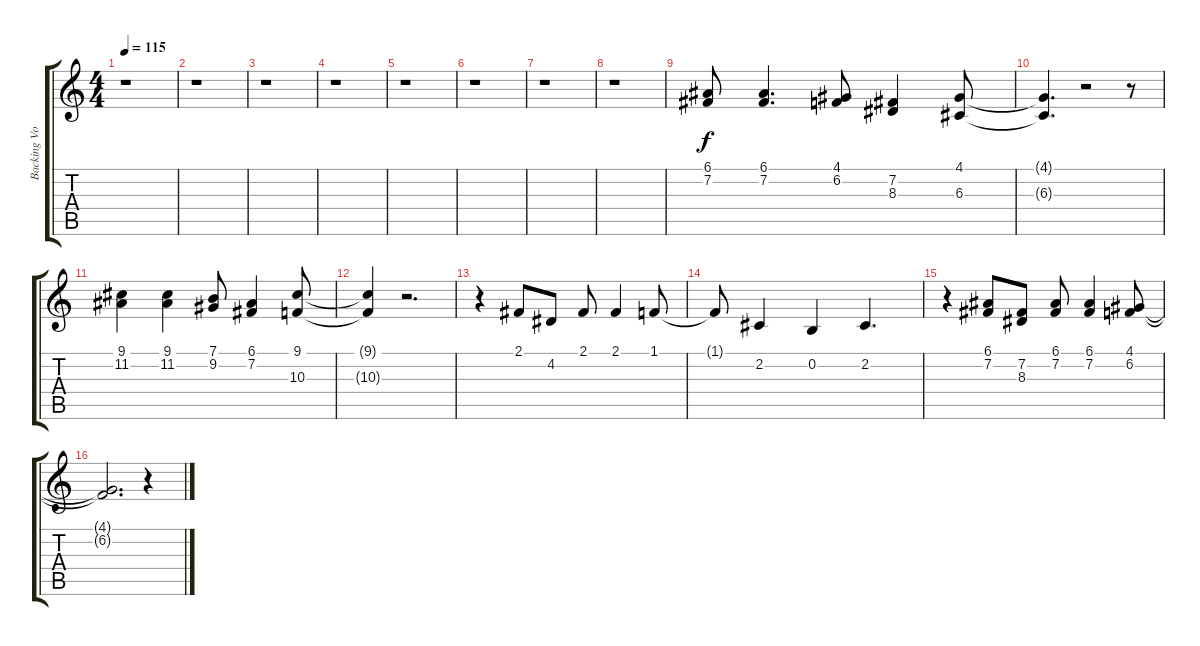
\track ("Backing Voice" "Backing Vo") {instrument oboe}
\staff {score tabs}
\tuning (E4 B3 G3 D3 A2 E2) {hide}
\ts (4 4)
\tempo 115
\clef g2
\ks c
r.1{dy f} |
r.1 |
r.1 |
r.1 |
r.1 |
r.1 |
r.1 |
r.1 |
(6.1 7.2).8 (6.1 7.2).4{d} (4.1 6.2).8 (7.2 8.3).4 (4.1 6.3).8 |
(4.1{t} 6.3{t}).4{d} r.2 r.8 |
(9.1 11.2).4 (9.1 11.2).4 (7.1 9.2).8 (6.1 7.2).4 (9.1 10.3).8 |
(9.1{t} 10.3{t}).4 r.2{d} |
r.4 2.1.8 4.2.8 2.1.8 2.1.4 1.1.8 |
1.1{t}.8 2.2.4 0.2.4 2.2.4{d} |
r.4 (6.1 7.2).8 (7.2 8.3).8 (6.1 7.2).8 (6.1 7.2).4 (4.1 6.2).8 |
(4.1{t} 6.2{t}).2{d} r.4
